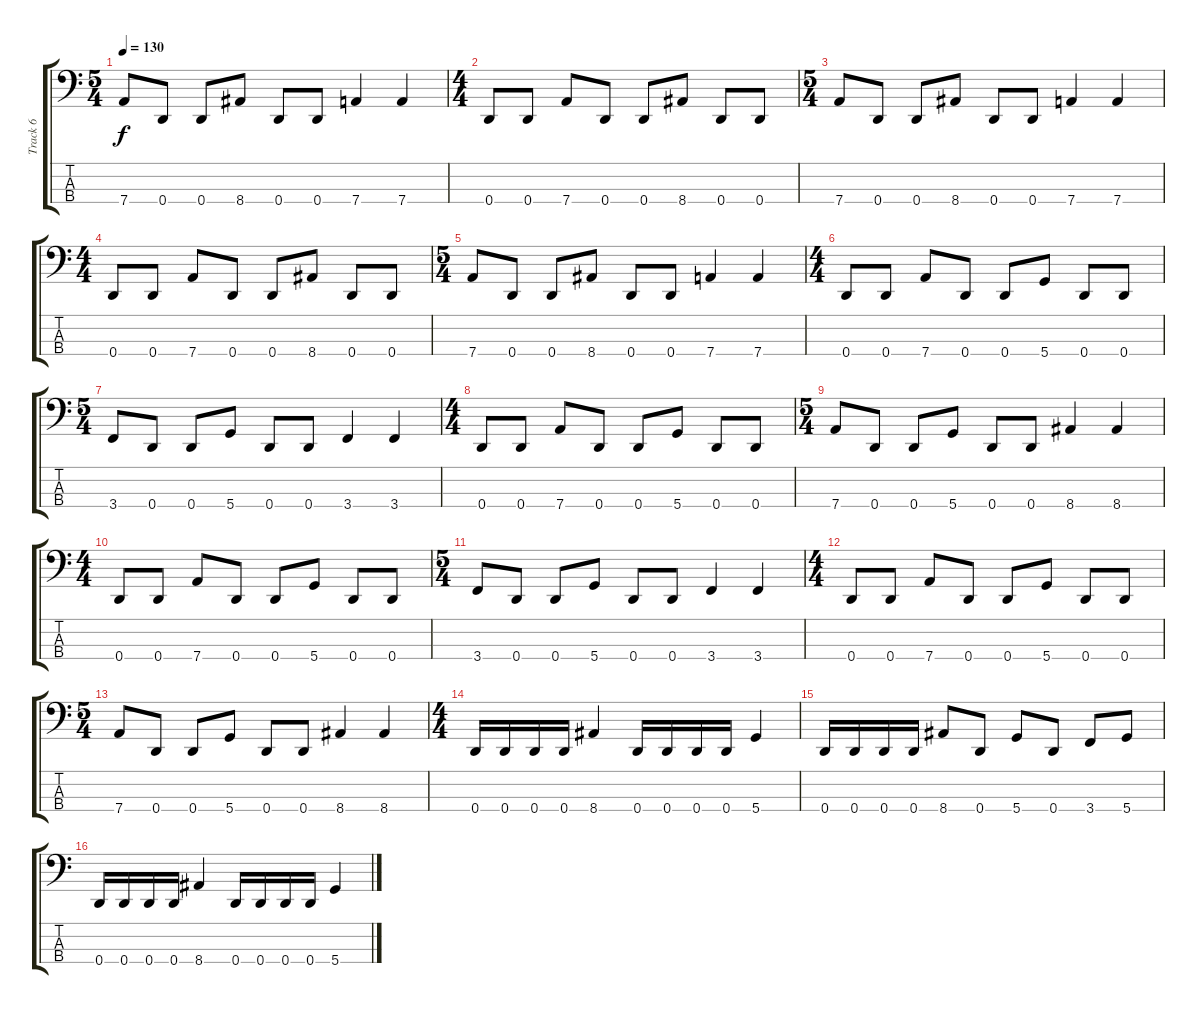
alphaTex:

\track ("Track 6" "Track 6") {instrument electricbassfinger}
\staff {score tabs}
\tuning (G2 D2 A1 D1) {hide}
\ts (5 4)
\tempo 130
\clef f4
\ks c
7.4.8{dy f} 0.4.8 0.4.8 8.4.8 0.4.8 0.4.8 7.4.4 7.4.4 |
\ts (4 4)
0.4.8 0.4.8 7.4.8 0.4.8 0.4.8 8.4.8 0.4.8 0.4.8 |
\ts (5 4)
7.4.8 0.4.8 0.4.8 8.4.8 0.4.8 0.4.8 7.4.4 7.4.4 |
\ts (4 4)
0.4.8 0.4.8 7.4.8 0.4.8 0.4.8 8.4.8 0.4.8 0.4.8 |
\ts (5 4)
7.4.8 0.4.8 0.4.8 8.4.8 0.4.8 0.4.8 7.4.4 7.4.4 |
\ts (4 4)
0.4.8 0.4.8 7.4.8 0.4.8 0.4.8 5.4.8 0.4.8 0.4.8 |
\ts (5 4)
3.4.8 0.4.8 0.4.8 5.4.8 0.4.8 0.4.8 3.4.4 3.4.4 |
\ts (4 4)
0.4.8 0.4.8 7.4.8 0.4.8 0.4.8 5.4.8 0.4.8 0.4.8 |
\ts (5 4)
7.4.8 0.4.8 0.4.8 5.4.8 0.4.8 0.4.8 8.4.4 8.4.4 |
\ts (4 4)
0.4.8 0.4.8 7.4.8 0.4.8 0.4.8 5.4.8 0.4.8 0.4.8 |
\ts (5 4)
3.4.8 0.4.8 0.4.8 5.4.8 0.4.8 0.4.8 3.4.4 3.4.4 |
\ts (4 4)
0.4.8 0.4.8 7.4.8 0.4.8 0.4.8 5.4.8 0.4.8 0.4.8 |
\ts (5 4)
7.4.8 0.4.8 0.4.8 5.4.8 0.4.8 0.4.8 8.4.4 8.4.4 |
\ts (4 4)
0.4.16 0.4.16 0.4.16 0.4.16 8.4.4 0.4.16 0.4.16 0.4.16 0.4.16 5.4.4 |
0.4.16 0.4.16 0.4.16 0.4.16 8.4.8 0.4.8 5.4.8 0.4.8 3.4.8 5.4.8 |
0.4.16 0.4.16 0.4.16 0.4.16 8.4.4 0.4.16 0.4.16 0.4.16 0.4.16 5.4.4
